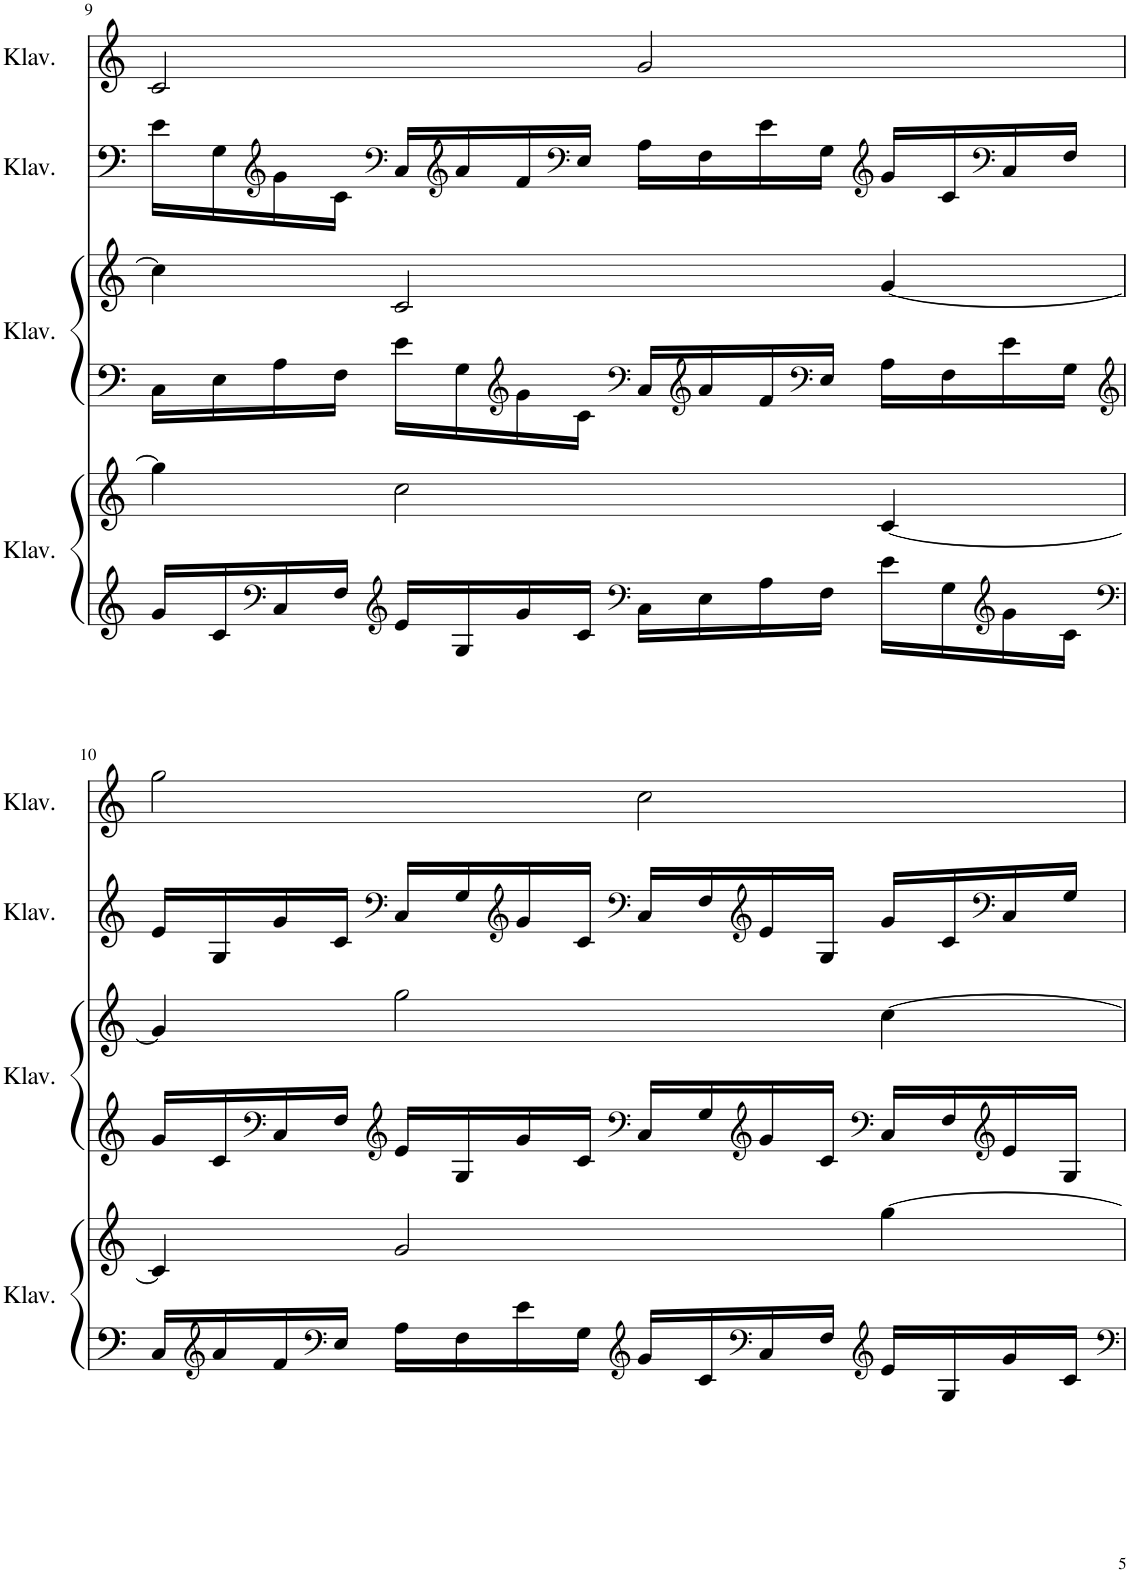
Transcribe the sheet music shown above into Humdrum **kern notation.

**kern	**kern	**kern	**kern	**kern	**kern
*part4	*part4	*part3	*part3	*part2	*part1
*staff6	*staff5	*staff4	*staff3	*staff2	*staff1
*I"Klavier	*	*I"Klavier	*	*I"Klavier	*I"Klavier
*I'Klav.	*	*I'Klav.	*	*I'Klav.	*I'Klav.
!!LO:PB:g=z
*clefG2	*clefG2	*clefF4	*clefG2	*clefF4	*clefG2
*k[]	*k[]	*k[]	*k[]	*k[]	*k[]
*M4/4	*M4/4	*M4/4	*M4/4	*M4/4	*M4/4
=9	=9	=9	=9	=9	=9
16g/LL	4gg\]	16C\LL	4cc\]	16e\LL	2c/
16c/	.	16E\	.	16G\	.
*clefF4	*	*	*	*clefG2	*
16C/	.	16A\	.	16g\	.
16F/JJ	.	16F\JJ	.	16c\JJ	.
*clefG2	*	*	*	*clefF4	*
16e/LL	2cc\	16e\LL	2c/	16C/LL	.
*	*	*	*	*clefG2	*
16G/	.	16G\	.	16a/	.
*	*	*clefG2	*	*	*
16g/	.	16g\	.	16f/	.
*	*	*	*	*clefF4	*
16c/JJ	.	16c\JJ	.	16E/JJ	.
*clefF4	*	*clefF4	*	*	*
16C\LL	.	16C/LL	.	16A\LL	2g/
*	*	*clefG2	*	*	*
16E\	.	16a/	.	16F\	.
16A\	.	16f/	.	16e\	.
*	*	*clefF4	*	*	*
16F\JJ	.	16E/JJ	.	16G\JJ	.
*	*	*	*	*clefG2	*
16e\LL	[4c/	16A\LL	[4g/	16g/LL	.
16G\	.	16F\	.	16c/	.
*clefG2	*	*	*	*clefF4	*
16g\	.	16e\	.	16C/	.
16c\JJ	.	16G\JJ	.	16F/JJ	.
!!LO:LB:g=z
=10	=10	=10	=10	=10	=10
*clefF4	*	*clefG2	*	*	*
16C/LL	4c/]	16g/LL	4g/]	16e/LL	2gg\
*clefG2	*	*	*	*	*
16a/	.	16c/	.	16G/	.
*	*	*clefF4	*	*	*
16f/	.	16C/	.	16g/	.
*clefF4	*	*	*	*	*
16E/JJ	.	16F/JJ	.	16c/JJ	.
*	*	*clefG2	*	*clefF4	*
16A\LL	2g/	16e/LL	2gg\	16C/LL	.
16F\	.	16G/	.	16G/	.
*	*	*	*	*clefG2	*
16e\	.	16g/	.	16g/	.
16G\JJ	.	16c/JJ	.	16c/JJ	.
*clefG2	*	*clefF4	*	*clefF4	*
16g/LL	.	16C/LL	.	16C/LL	2cc\
16c/	.	16G/	.	16F/	.
*clefF4	*	*clefG2	*	*clefG2	*
16C/	.	16g/	.	16e/	.
16F/JJ	.	16c/JJ	.	16G/JJ	.
*clefG2	*	*clefF4	*	*	*
16e/LL	[4gg\	16C/LL	[4cc\	16g/LL	.
16G/	.	16F/	.	16c/	.
*	*	*clefG2	*	*clefF4	*
16g/	.	16e/	.	16C/	.
16c/JJ	.	16G/JJ	.	16G/JJ	.
=	=	=	=	=	=
*-	*-	*-	*-	*-	*-
